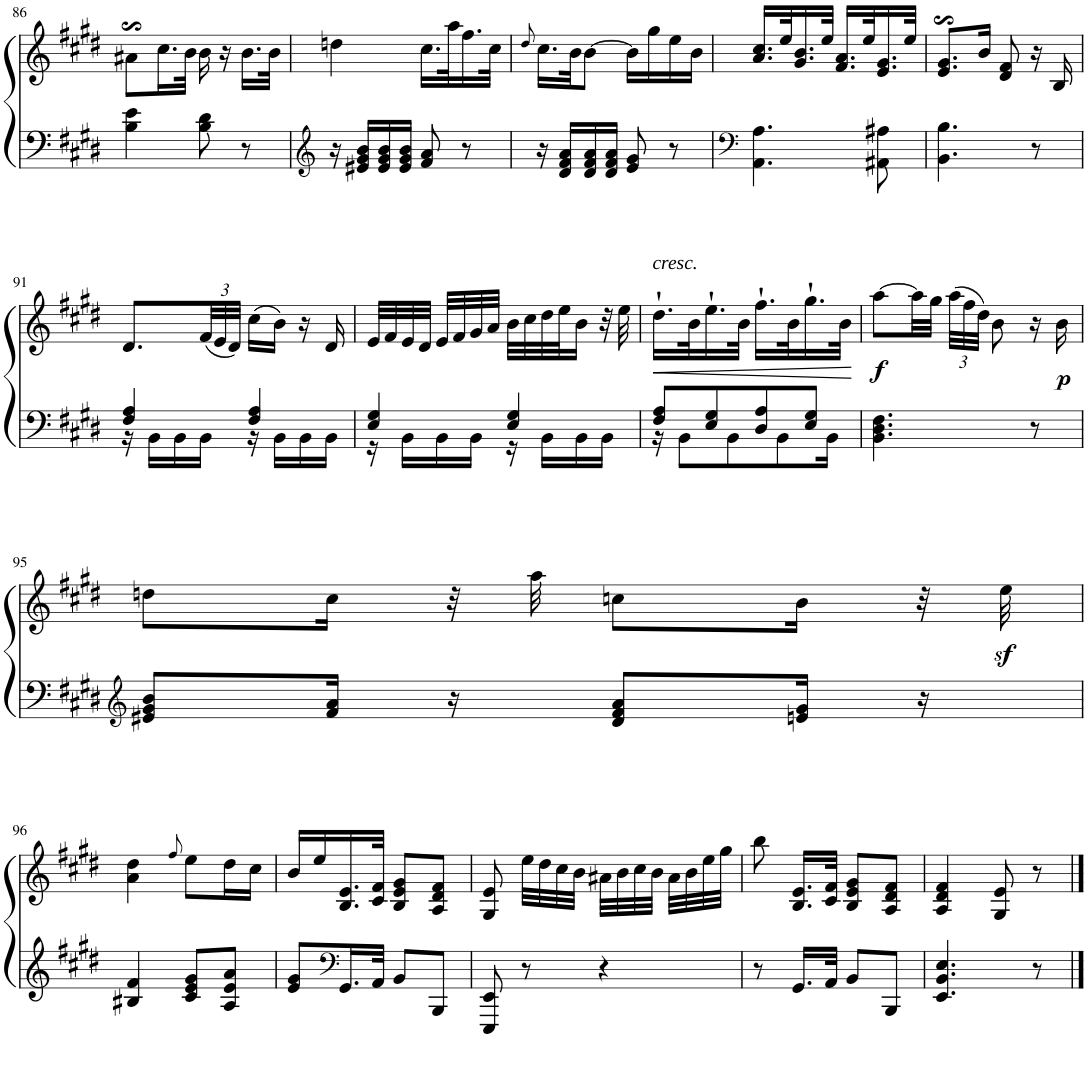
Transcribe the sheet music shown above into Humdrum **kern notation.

**kern	**kern	**dynam
*part1	*part1	*part1
*staff2	*staff1	*staff1/2
*I"Piano	*	*
*I'Pno.	*	*
!!LO:PB:g=z
*clefF4	*clefG2	*
*k[f#c#g#d#]	*k[f#c#g#d#]	*
*E:	*E:	*
*M2/4	*M2/4	*
=86	=86	=86
4B\ 4e\	8a#Xs$sS\L	.
.	16.cc#\L	.
.	32b\JJk	.
8B\ 8d#\	16b\	.
.	16r	.
8r	16.b\LL	.
.	32b\JJk	.
=87	=87	=87
*clefG2	*	*
16r	4ddn\	.
16e#X/ 16g#/ 16b/LL	.	.
16e#/ 16g#/ 16b/	.	.
16e#/ 16g#/ 16b/JJ	.	.
8f#/ 8a/	16.cc#\LL	.
.	32aa\K	.
8r	16.ff#\	.
.	32cc#\JJk	.
=88	=88	=88
.	8qdd#/	.
16r	16.cc#\LL	.
16d#/ 16f#/ 16a/LL	.	.
.	32b\JK	.
16d#/ 16f#/ 16a/	[8b\J	.
16d#/ 16f#/ 16a/JJ	.	.
8e/ 8g#/	16b\LL]	.
.	16gg#\	.
8r	16ee\	.
.	16b\JJ	.
=89	=89	=89
*clefF4	*	*
4.AA\ 4.A\	16.a/ 16.cc#/LL	.
.	32ee/K	.
.	16.g#/ 16.b/	.
.	32ee/JJk	.
.	16.f#/ 16.a/LL	.
.	32ee/K	.
8AA#X\ 8A#X\	16.e/ 16.g#/	.
.	32ee/JJk	.
=90	=90	=90
4.BB\ 4.B\	8.e/s$SS 8.g#/s$SSL	.
.	16b/Jk	.
.	8d#/ 8f#/	.
8r	16r	.
.	16B/	.
!!LO:LB:g=z
=91	=91	=91
*^	*	*
4F#/ 4A/	16r	8.d#/L	.
.	16BB\LL	.	.
.	16BB\	.	.
*	*	*Xbrackettup	*
.	16BB\JJ	(48f#/LL	.
.	.	48e/	.
.	.	48d#/JJJ)	.
4F#/ 4A/	16r	(16cc#\LL	.
.	16BB\LL	16b\JJ)	.
.	16BB\	16r	.
.	16BB\JJ	16d#/	.
=92	=92	=92	=92
4E/ 4G#/	16r	32e/LLL	.
.	.	32f#/	.
.	16BB\LL	32e/	.
.	.	32d#/JJJ	.
.	16BB\	32e/LLL	.
.	.	32f#/	.
.	16BB\JJ	32g#/	.
.	.	32a/JJJ	.
4E/ 4G#/	16r	32b\LLL	.
.	.	32cc#\	.
.	16BB\LL	32dd#\	.
.	.	32ee\J	.
.	16BB\	16b\JJ	.
.	16BB\JJ	32r	.
.	.	32ee\	.
=93	=93	=93	=93
!	!	!LO:TX:a:i:t=cresc.	!
!	!	!	!LO:HP:b
8F#/ 8A/L	16r	16.dd#`\LL	<
.	8BB\L	.	.
.	.	32b\K	.
8E/ 8G#/	.	16.ee`\	.
.	8BB\	.	.
.	.	32b\JJk	.
8D#/ 8A/	.	16.ff#`\LL	.
.	8BB\	.	.
.	.	32b\K	.
8E/ 8G#/J	.	16.gg#`\	.
.	16BB\Jk	.	.
.	.	32b\JJk	.
*v	*v	*	*
.	.	[
=94	=94	=94
!	!	!LO:DY:b
4.BB\ 4.D#\ 4.F#\	[8aa\L	f
.	32aa\LL]	.
.	32gg#\JJJ	.
.	(48aa\LLL	.
.	48ff#\	.
.	48dd#\JJJ)	.
.	8b\	.
8r	16r	.
!	!	!LO:DY:b
.	16b\	p
!!LO:LB:g=z
=95	=95	=95
*clefG2	*	*
8e#X/ 8g#/ 8b/L	8ddn\L	.
16f#/ 16a/Jk	16cc#\Jk	.
16r	32r	.
.	32aa\	.
8d#/ 8f#/ 8a/L	8ccn\L	.
16en/ 16g#/Jk	16b\Jk	.
16r	32r	.
.	32eez<\	.
!!LO:LB:g=z
=96	=96	=96
4B#X/ 4f#/	4a\ 4dd#\	.
.	8qff#/	.
8c#/ 8e/ 8g#/L	8ee\L	.
8A/ 8e/ 8a/J	16dd#\L	.
.	16cc#\JJ	.
=97	=97	=97
8e/ 8g#/L	16b/LL	.
.	16ee/	.
*clefF4	*	*
16.GG#/L	16.B/ 16.e/	.
32AA/JJk	32c#/ 32f#/JJk	.
8BB/L	8B/ 8e/ 8g#/L	.
8BBB/J	8A/ 8d#/ 8f#/J	.
=98	=98	=98
8EEE/ 8EE/	8G#/ 8e/	.
8r	32ee\LLL	.
.	32dd#\	.
.	32cc#\	.
.	32b\JJJ	.
4r	32a#X\LLL	.
.	32b\	.
.	32cc#\	.
.	32b\JJJ	.
.	32a#\LLL	.
.	32b\	.
.	32ee\	.
.	32gg#\JJJ	.
=99	=99	=99
8r	8bb\	.
16.GG#/LL	16.B/ 16.e/LL	.
32AA/JJk	32c#/ 32f#/JJk	.
8BB/L	8B/ 8e/ 8g#/L	.
8BBB/J	8A/ 8d#/ 8f#/J	.
=100	=100	=100
4.EE/ 4.BB/ 4.E/	4A/ 4d#/ 4f#/	.
.	8G#/ 8e/	.
8r	8r	.
==	==	==
*-	*-	*-
